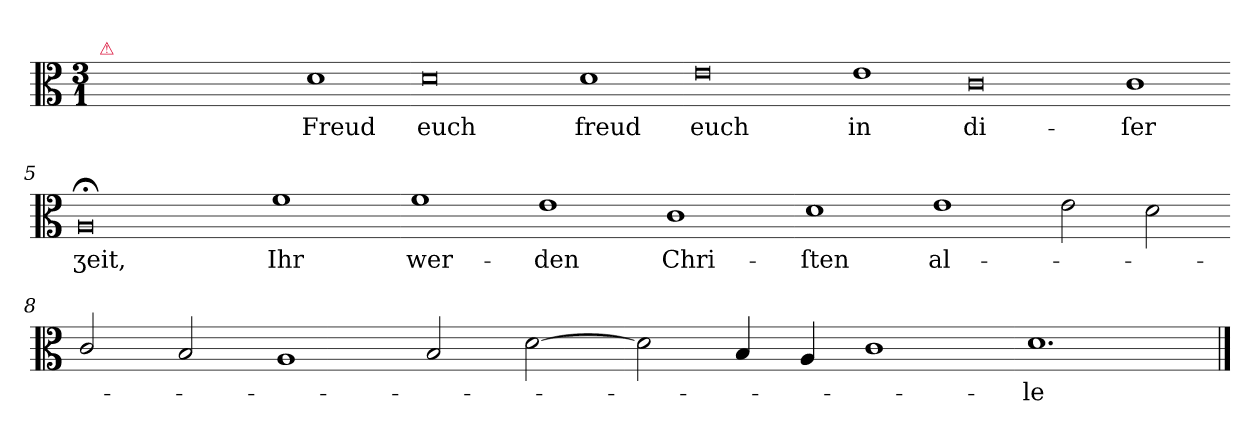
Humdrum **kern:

**kern	**text
*part1	*part1
*staff1	*staff1
*clefC3	*
*k[]	*
*M3/1	*
=1	=1
!LO:TX:a:color=crimson:t=⚠	!
1ryy	.
1ryy	.
1d	Freud
=2-	=2-
0d	euch
1d	freud
=3-	=3-
0e	euch
1e	in
=4-	=4-
0c	di-
1c	-ſer
=5-	=5-
0A;<	ʒeit,
1f	Ihr
=6-	=6-
1f	wer-
1e	-den
1c	Chri-
=7-	=7-
1d	-ſten
1e	al-
2e	.
2d	.
=8-	=8-
2c/	.
2B	.
1A	.
2B	.
[2d	.
=9-	=9-
2d]	.
4B	.
4A	.
1c	.
=10-	=10-
1.d\	-le
==	==
*-	*-
